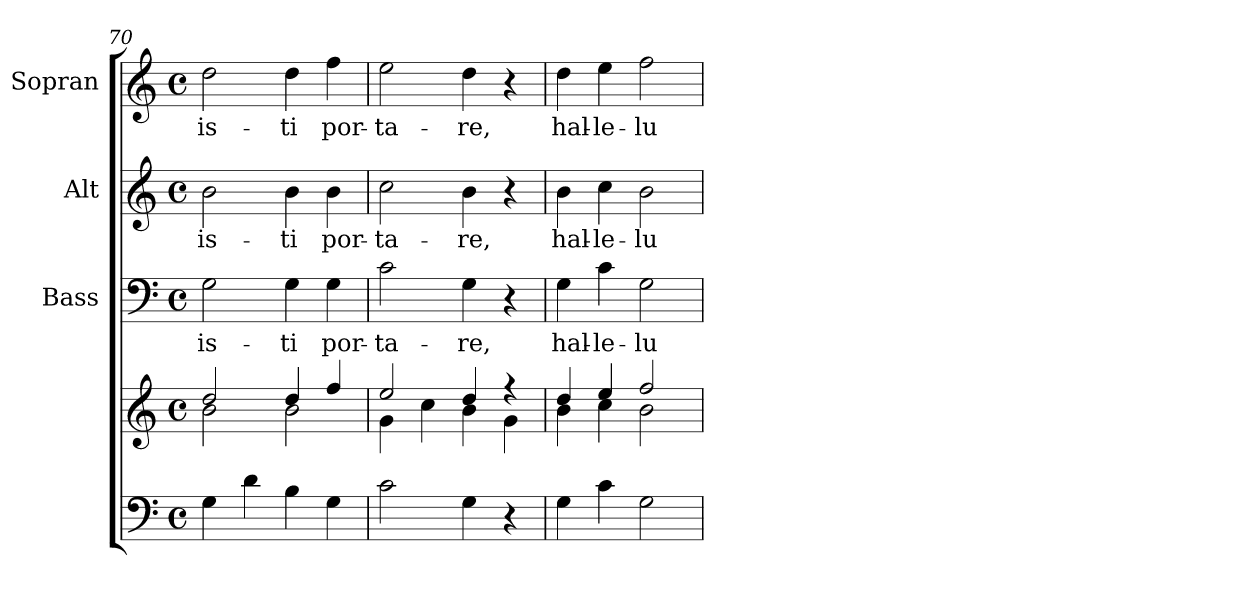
**kern	**kern	**kern	**text	**kern	**text	**kern	**text
*part4	*part4	*part3	*part3	*part2	*part2	*part1	*part1
*staff5	*staff4	*staff3	*staff3	*staff2	*staff2	*staff1	*staff1
*	*	*I"Bass	*	*I"Alt	*	*I"Sopran	*
*	*	*I'B.	*	*I'A.	*	*I'S.	*
*clefF4	*clefG2	*clefF4	*	*clefG2	*	*clefG2	*
*k[]	*k[]	*k[]	*	*k[]	*	*k[]	*
*C:	*C:	*C:	*	*C:	*	*C:	*
*M4/4	*M4/4	*M4/4	*	*M4/4	*	*M4/4	*
*met(c)	*met(c)	*met(c)	*	*met(c)	*	*met(c)	*
=70	=70	=70	=70	=70	=70	=70	=70
*	*^	*	*	*	*	*	*
!	!	!	!	!LO:LY:b	!	!LO:LY:b	!	!LO:LY:b
4G\	2dd/	2b\	2G\	-is-	2b\	-is-	2dd\	-is-
4d\	.	.	.	.	.	.	.	.
!	!	!	!	!LO:LY:b	!	!LO:LY:b	!	!LO:LY:b
4B\	4dd/	2b\	4G\	-ti	4b\	-ti	4dd\	-ti
!	!	!	!	!LO:LY:b	!	!LO:LY:b	!	!LO:LY:b
4G\	4ff/	.	4G\	por-	4b\	por-	4ff\	por-
=71	=71	=71	=71	=71	=71	=71	=71	=71
!	!	!	!	!LO:LY:b	!	!LO:LY:b	!	!LO:LY:b
2c\	2ee/	4g\	2c\	-ta-	2cc\	-ta-	2ee\	-ta-
.	.	4cc\	.	.	.	.	.	.
!	!	!	!	!LO:LY:b	!	!LO:LY:b	!	!LO:LY:b
4G\	4dd/	4b\	4G\	-re,	4b\	-re,	4dd\	-re,
4r	4r	4g\	4r	.	4r	.	4r	.
=72	=72	=72	=72	=72	=72	=72	=72	=72
!	!	!	!	!LO:LY:b	!	!LO:LY:b	!	!LO:LY:b
4G\	4dd/	4b\	4G\	hal-	4b\	hal-	4dd\	hal-
!	!	!	!	!LO:LY:b	!	!LO:LY:b	!	!LO:LY:b
4c\	4ee/	4cc\	4c\	-le-	4cc\	-le-	4ee\	-le-
!	!	!	!	!LO:LY:b	!	!LO:LY:b	!	!LO:LY:b
2G\	2ff/	2b\	2G\	-lu-	2b\	-lu-	2ff\	-lu-
*	*v	*v	*	*	*	*	*	*
=	=	=	=	=	=	=	=
*-	*-	*-	*-	*-	*-	*-	*-
